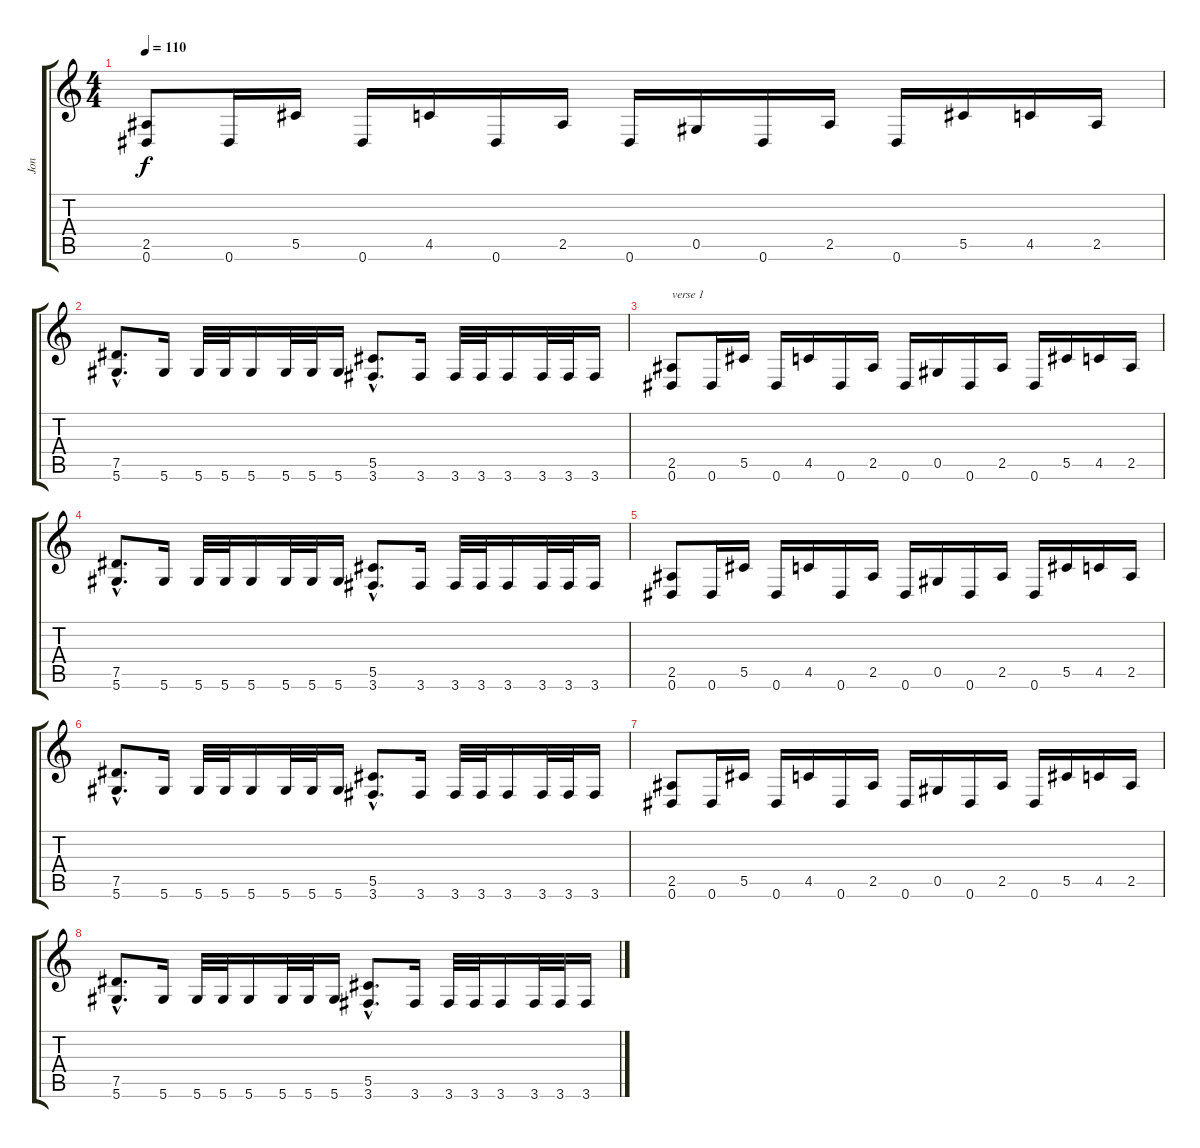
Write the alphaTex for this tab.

\track ("Jon" "Jon") {instrument distortionguitar}
\staff {score tabs}
\tuning (Eb4 Bb3 Gb3 Db3 Ab2 Eb2) {hide}
\ts (4 4)
\tempo 110
\clef g2
\ks c
(2.5 0.6).8{dy f} 0.6.16 5.5.16 0.6.16 4.5.16 0.6.16 2.5.16 0.6.16 0.5.16 0.6.16 2.5.16 0.6.16 5.5.16 4.5.16 2.5.16 |
(7.5{hac} 5.6{hac}).8{d} 5.6.16 5.6.32 5.6.32 5.6.16 5.6.32 5.6.32 5.6.16 (5.5{hac} 3.6{hac}).8{d} 3.6.16 3.6.32 3.6.32 3.6.16 3.6.32 3.6.32 3.6.16 |
(2.5 0.6).8{txt "verse 1"} 0.6.16 5.5.16 0.6.16 4.5.16 0.6.16 2.5.16 0.6.16 0.5.16 0.6.16 2.5.16 0.6.16 5.5.16 4.5.16 2.5.16 |
(7.5{hac} 5.6{hac}).8{d} 5.6.16 5.6.32 5.6.32 5.6.16 5.6.32 5.6.32 5.6.16 (5.5{hac} 3.6{hac}).8{d} 3.6.16 3.6.32 3.6.32 3.6.16 3.6.32 3.6.32 3.6.16 |
(2.5 0.6).8 0.6.16 5.5.16 0.6.16 4.5.16 0.6.16 2.5.16 0.6.16 0.5.16 0.6.16 2.5.16 0.6.16 5.5.16 4.5.16 2.5.16 |
(7.5{hac} 5.6{hac}).8{d} 5.6.16 5.6.32 5.6.32 5.6.16 5.6.32 5.6.32 5.6.16 (5.5{hac} 3.6{hac}).8{d} 3.6.16 3.6.32 3.6.32 3.6.16 3.6.32 3.6.32 3.6.16 |
(2.5 0.6).8 0.6.16 5.5.16 0.6.16 4.5.16 0.6.16 2.5.16 0.6.16 0.5.16 0.6.16 2.5.16 0.6.16 5.5.16 4.5.16 2.5.16 |
(7.5{hac} 5.6{hac}).8{d} 5.6.16 5.6.32 5.6.32 5.6.16 5.6.32 5.6.32 5.6.16 (5.5{hac} 3.6{hac}).8{d} 3.6.16 3.6.32 3.6.32 3.6.16 3.6.32 3.6.32 3.6.16
